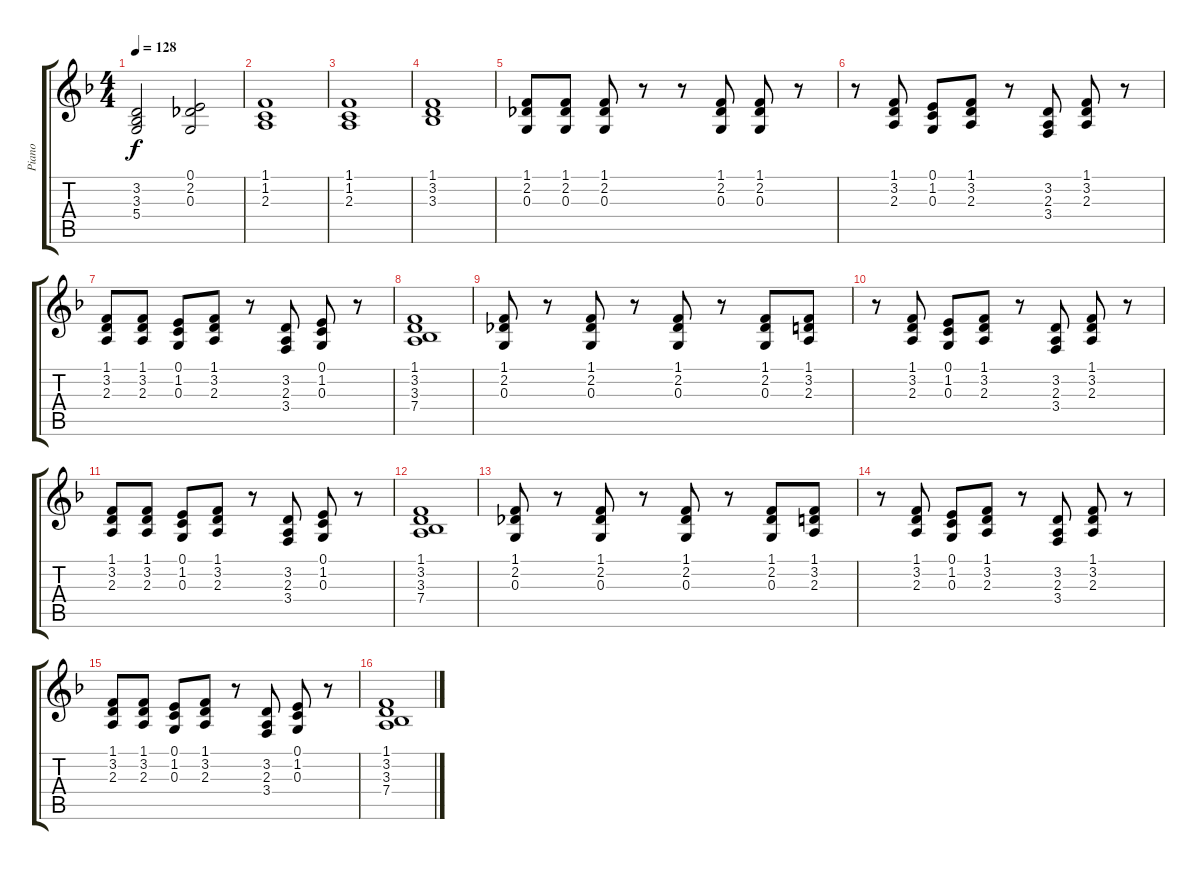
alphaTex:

\track ("Piano" "Piano") {instrument electricgrandpiano}
\staff {score tabs}
\tuning (E4 B3 G3 D3 A2 E2) {hide}
\ts (4 4)
\tempo 128
\clef g2
\ks f
(3.2 3.3 5.4).2{dy f} (0.1 2.2 0.3).2 |
(1.1 1.2 2.3).1 |
(1.1 1.2 2.3).1 |
(1.1 3.2 3.3).1 |
(1.1 2.2 0.3).8 (1.1 2.2 0.3).8 (1.1 2.2 0.3).8 r.8 r.8 (1.1 2.2 0.3).8 (1.1 2.2 0.3).8 r.8 |
r.8 (1.1 3.2 2.3).8 (0.1 1.2 0.3).8 (1.1 3.2 2.3).8 r.8 (3.2 2.3 3.4).8 (1.1 3.2 2.3).8 r.8 |
(1.1 3.2 2.3).8 (1.1 3.2 2.3).8 (0.1 1.2 0.3).8 (1.1 3.2 2.3).8 r.8 (3.2 2.3 3.4).8 (0.1 1.2 0.3).8 r.8 |
(1.1 3.2 3.3 7.4).1 |
(1.1 2.2 0.3).8 r.8 (1.1 2.2 0.3).8 r.8 (1.1 2.2 0.3).8 r.8 (1.1 2.2 0.3).8 (1.1 3.2 2.3).8 |
r.8 (1.1 3.2 2.3).8 (0.1 1.2 0.3).8 (1.1 3.2 2.3).8 r.8 (3.2 2.3 3.4).8 (1.1 3.2 2.3).8 r.8 |
(1.1 3.2 2.3).8 (1.1 3.2 2.3).8 (0.1 1.2 0.3).8 (1.1 3.2 2.3).8 r.8 (3.2 2.3 3.4).8 (0.1 1.2 0.3).8 r.8 |
(1.1 3.2 3.3 7.4).1 |
(1.1 2.2 0.3).8 r.8 (1.1 2.2 0.3).8 r.8 (1.1 2.2 0.3).8 r.8 (1.1 2.2 0.3).8 (1.1 3.2 2.3).8 |
r.8 (1.1 3.2 2.3).8 (0.1 1.2 0.3).8 (1.1 3.2 2.3).8 r.8 (3.2 2.3 3.4).8 (1.1 3.2 2.3).8 r.8 |
(1.1 3.2 2.3).8 (1.1 3.2 2.3).8 (0.1 1.2 0.3).8 (1.1 3.2 2.3).8 r.8 (3.2 2.3 3.4).8 (0.1 1.2 0.3).8 r.8 |
(1.1 3.2 3.3 7.4).1
